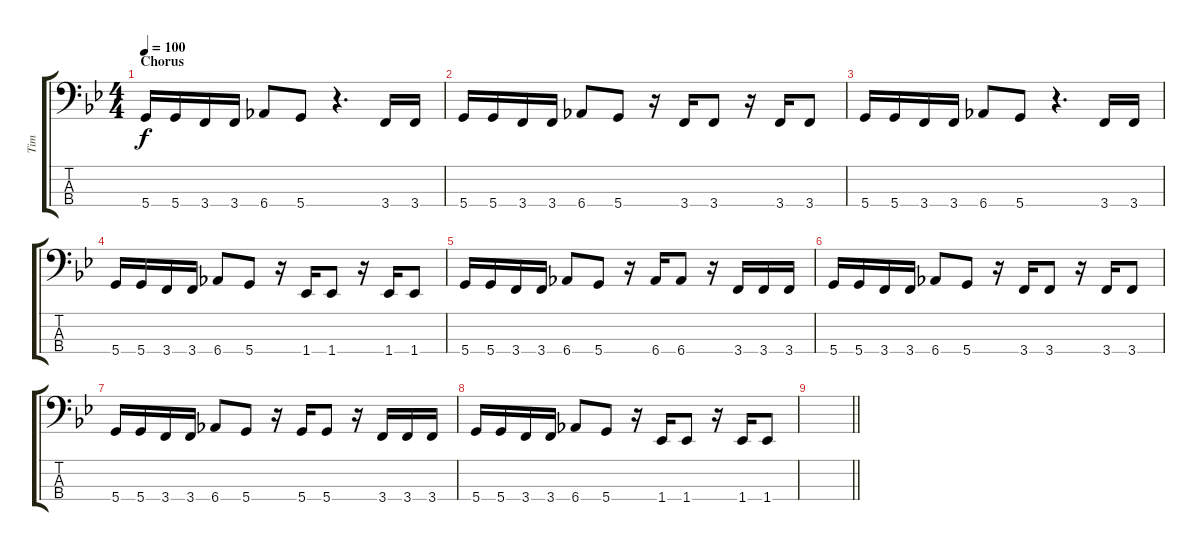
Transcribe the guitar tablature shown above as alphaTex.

\track ("Tim" "Tim") {instrument electricbassfinger}
\staff {score tabs}
\tuning (G2 D2 A1 D1) {hide}
\ts (4 4)
\section ("" "Chorus")
\tempo 100
\clef f4
\ks bb
5.4.16{dy f} 5.4.16 3.4.16 3.4.16 6.4.8 5.4.8 r.4{d} 3.4.16 3.4.16 |
5.4.16 5.4.16 3.4.16 3.4.16 6.4.8 5.4.8 r.16 3.4.16 3.4.8 r.16 3.4.16 3.4.8 |
5.4.16 5.4.16 3.4.16 3.4.16 6.4.8 5.4.8 r.4{d} 3.4.16 3.4.16 |
5.4.16 5.4.16 3.4.16 3.4.16 6.4.8 5.4.8 r.16 1.4.16 1.4.8 r.16 1.4.16 1.4.8 |
5.4.16 5.4.16 3.4.16 3.4.16 6.4.8 5.4.8 r.16 6.4.16 6.4.8 r.16 3.4.16 3.4.16 3.4.16 |
5.4.16 5.4.16 3.4.16 3.4.16 6.4.8 5.4.8 r.16 3.4.16 3.4.8 r.16 3.4.16 3.4.8 |
5.4.16 5.4.16 3.4.16 3.4.16 6.4.8 5.4.8 r.16 5.4.16 5.4.8 r.16 3.4.16 3.4.16 3.4.16 |
5.4.16 5.4.16 3.4.16 3.4.16 6.4.8 5.4.8 r.16 1.4.16 1.4.8 r.16 1.4.16 1.4.8 |
\barLineRight lightlight
